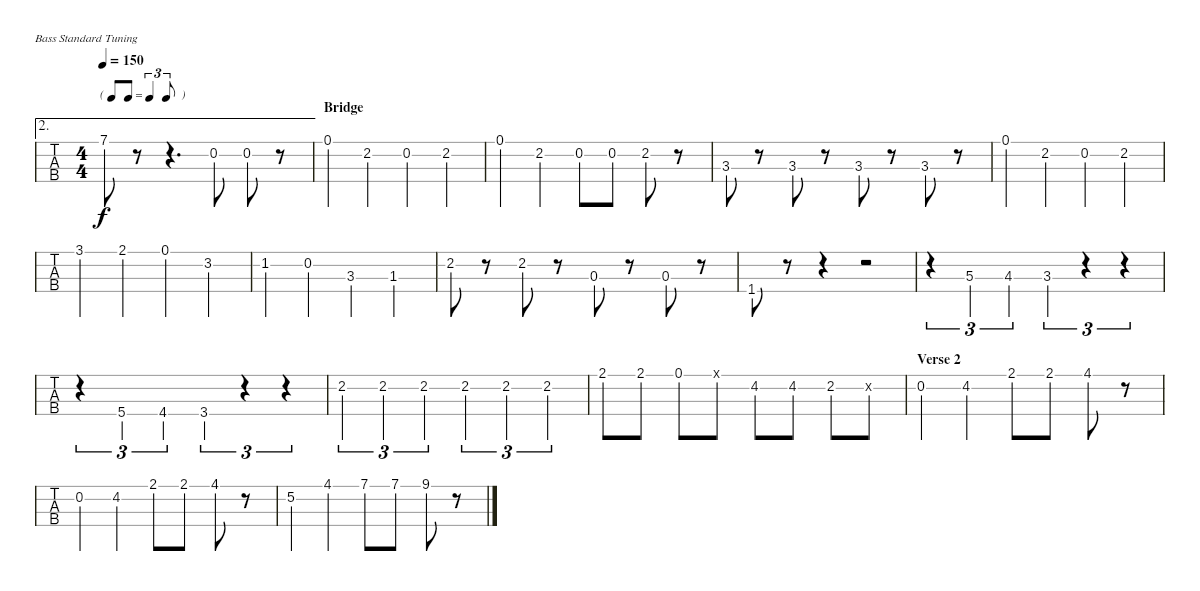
\bracketExtendMode nobrackets
\singleTrackTrackNamePolicy hidden
\multiTrackTrackNamePolicy hidden
\firstSystemTrackNameMode fullname
\firstSystemTrackNameOrientation horizontal
\otherSystemsTrackNameOrientation horizontal
\defaultBarNumberDisplay Hide
\track ("Bass" "E-Bass") {instrument electricbassfinger}
\staff {tabs}
\tuning (G2 D2 A1 E1)
\ae 2
\ts (4 4)
\tf triplet8th
\tempo 150
\clef f4
\ks d
7.1.8{dy f} r.8 r.4{d} 0.2.8 0.2.8 r.8 |
\section ("" "Bridge")
0.1.4 2.2.4 0.2.4 2.2.4 |
0.1.4 2.2.4 0.2.8 0.2.8 2.2.8 r.8 |
3.3.8 r.8 3.3.8 r.8 3.3.8 r.8 3.3.8 r.8 |
0.1.4 2.2.4 0.2.4 2.2.4 |
3.1.4 2.1.4 0.1.4 3.2.4 |
1.2.4 0.2.4 3.3.4 1.3.4 |
2.2.8 r.8 2.2.8 r.8 0.3.8 r.8 0.3.8 r.8 |
1.4.8 r.8 r.4 r.2 |
r.4{tu (3 2)} 5.3.4{tu (3 2)} 4.3.4{tu (3 2)} 3.3.4{tu (3 2)} r.4{tu (3 2)} r.4{tu (3 2)} |
r.4{tu (3 2)} 5.4.4{tu (3 2)} 4.4.4{tu (3 2)} 3.4.4{tu (3 2)} r.4{tu (3 2)} r.4{tu (3 2)} |
2.2{st}.4{tu (3 2)} 2.2{st}.4{tu (3 2)} 2.2{st}.4{tu (3 2)} 2.2{st}.4{tu (3 2)} 2.2{st}.4{tu (3 2)} 2.2{st}.4{tu (3 2)} |
2.1.8 2.1.8 0.1.8 0.1{x}.8 4.2.8 4.2.8 2.2.8 2.2{x}.8 |
\section ("" "Verse 2")
0.2.4 4.2.4 2.1.8 2.1.8 4.1.8 r.8 |
0.2.4 4.2.4 2.1.8 2.1.8 4.1.8 r.8 |
5.2.4 4.1.4 7.1.8 7.1.8 9.1.8 r.8
